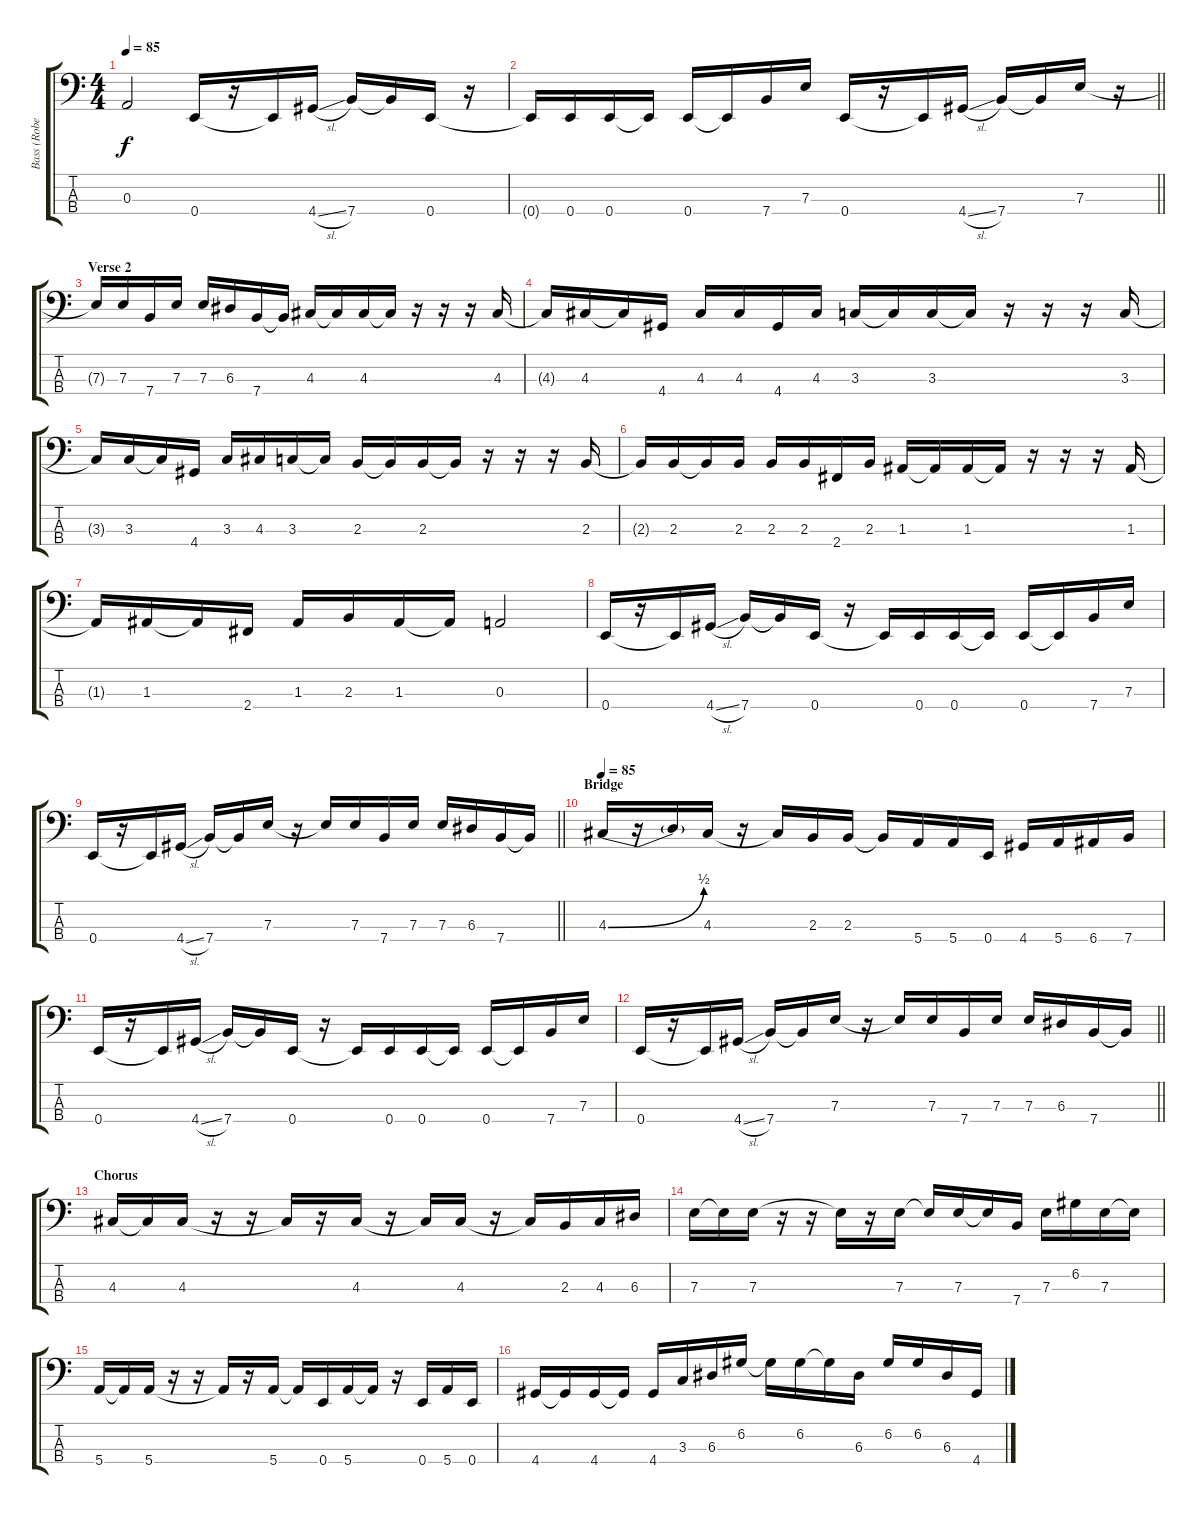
\track ("Bass (Robert Deleo)" "Bass (Robe") {instrument electricbassfinger}
\staff {score tabs}
\tuning (G2 D2 A1 E1) {hide}
\ts (4 4)
\tempo 85
\clef f4
\ks c
0.3.2{dy f} 0.4.16 r.16 0.4{t}.16 4.4{sl}.16 7.4.16 7.4{t}.16 0.4.16 r.16 |
\barLineRight lightlight
0.4{t}.16 0.4.16 0.4.16 0.4{t}.16 0.4.16 0.4{t}.16 7.4.16 7.3.16 0.4.16 r.16 0.4{t}.16 4.4{sl}.16 7.4.16 7.4{t}.16 7.3.16 r.16 |
\section ("" "Verse 2")
7.3{t}.16 7.3.16 7.4.16 7.3.16 7.3.16 6.3.16 7.4.16 7.4{t}.16 4.3.16 4.3{t}.16 4.3.16 4.3{t}.16 r.16 r.16 r.16 4.3.16 |
4.3{t}.16 4.3.16 4.3{t}.16 4.4.16 4.3.16 4.3.16 4.4.16 4.3.16 3.3.16 3.3{t}.16 3.3.16 3.3{t}.16 r.16 r.16 r.16 3.3.16 |
3.3{t}.16 3.3.16 3.3{t}.16 4.4.16 3.3.16 4.3.16 3.3.16 3.3{t}.16 2.3.16 2.3{t}.16 2.3.16 2.3{t}.16 r.16 r.16 r.16 2.3.16 |
2.3{t}.16 2.3.16 2.3{t}.16 2.3.16 2.3.16 2.3.16 2.4.16 2.3.16 1.3.16 1.3{t}.16 1.3.16 1.3{t}.16 r.16 r.16 r.16 1.3.16 |
1.3{t}.16 1.3.16 1.3{t}.16 2.4.16 1.3.16 2.3.16 1.3.16 1.3{t}.16 0.3.2 |
0.4.16 r.16 0.4{t}.16 4.4{sl}.16 7.4.16 7.4{t}.16 0.4.16 r.16 0.4{t}.16 0.4.16 0.4.16 0.4{t}.16 0.4.16 0.4{t}.16 7.4.16 7.3.16 |
\barLineRight lightlight
0.4.16 r.16 0.4{t}.16 4.4{sl}.16 7.4.16 7.4{t}.16 7.3.16 r.16 7.3{t}.16 7.3.16 7.4.16 7.3.16 7.3.16 6.3.16 7.4.16 7.4{t}.16 |
\section ("" "Bridge")
\tempo 85
4.3{be (bend 0 0 60 2)}.16 r.16 4.3{t}.16 4.3.16 r.16 4.3{t}.16 2.3.16 2.3.16 2.3{t}.16 5.4.16 5.4.16 0.4.16 4.4.16 5.4.16 6.4.16 7.4.16 |
0.4.16 r.16 0.4{t}.16 4.4{sl}.16 7.4.16 7.4{t}.16 0.4.16 r.16 0.4{t}.16 0.4.16 0.4.16 0.4{t}.16 0.4.16 0.4{t}.16 7.4.16 7.3.16 |
\barLineRight lightlight
0.4.16 r.16 0.4{t}.16 4.4{sl}.16 7.4.16 7.4{t}.16 7.3.16 r.16 7.3{t}.16 7.3.16 7.4.16 7.3.16 7.3.16 6.3.16 7.4.16 7.4{t}.16 |
\section ("" "Chorus")
4.3.16 4.3{t}.16 4.3.16 r.16 r.16 4.3{t}.16 r.16 4.3.16 r.16 4.3{t}.16 4.3.16 r.16 4.3{t}.16 2.3.16 4.3.16 6.3.16 |
7.3.16 7.3{t}.16 7.3.16 r.16 r.16 7.3{t}.16 r.16 7.3.16 7.3{t}.16 7.3.16 7.3{t}.16 7.4.16 7.3.16 6.2.16 7.3.16 7.3{t}.16 |
5.4.16 5.4{t}.16 5.4.16 r.16 r.16 5.4{t}.16 r.16 5.4.16 5.4{t}.16 0.4.16 5.4.16 5.4{t}.16 r.16 0.4.16 5.4.16 0.4.16 |
4.4.16 4.4{t}.16 4.4.16 4.4{t}.16 4.4.16 3.3.16 6.3.16 6.2.16 6.2{t}.16 6.2.16 6.2{t}.16 6.3.16 6.2.16 6.2.16 6.3.16 4.4.16
